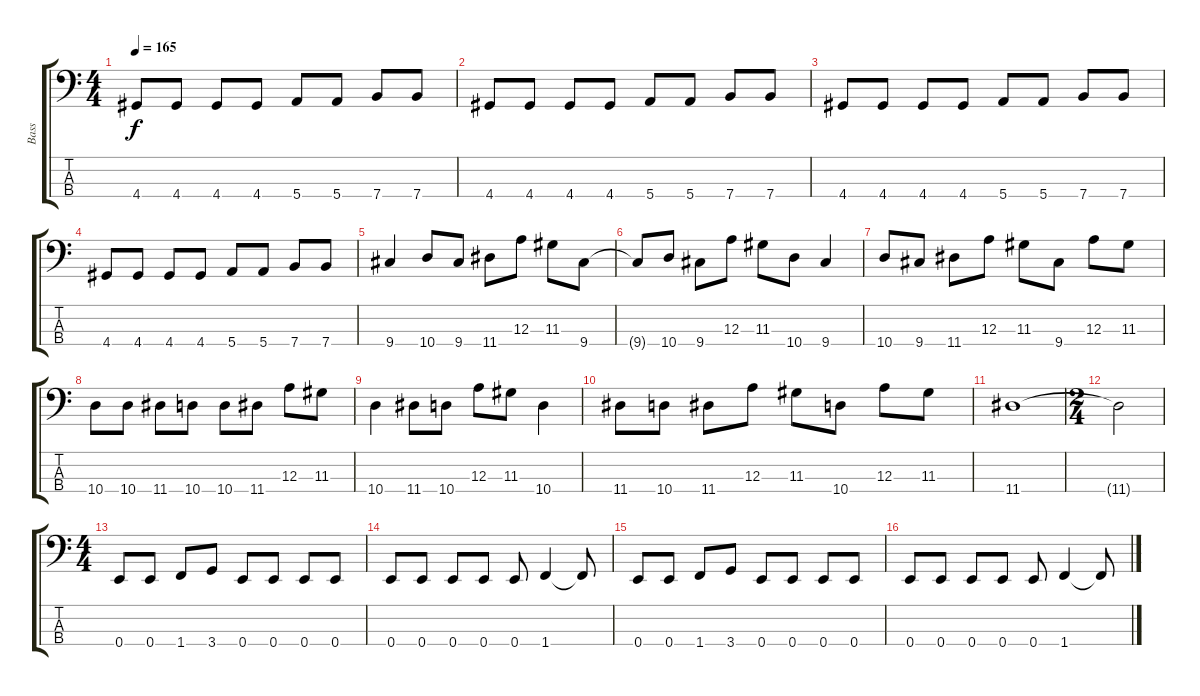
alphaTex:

\track ("Bass" "Bass") {instrument slapbass1}
\staff {score tabs}
\tuning (G2 D2 A1 E1) {hide}
\ts (4 4)
\tempo 165
\clef f4
\ks c
4.4.8{dy f} 4.4.8 4.4.8 4.4.8 5.4.8 5.4.8 7.4.8 7.4.8 |
4.4.8 4.4.8 4.4.8 4.4.8 5.4.8 5.4.8 7.4.8 7.4.8 |
4.4.8 4.4.8 4.4.8 4.4.8 5.4.8 5.4.8 7.4.8 7.4.8 |
4.4.8 4.4.8 4.4.8 4.4.8 5.4.8 5.4.8 7.4.8 7.4.8 |
9.4.4 10.4.8 9.4.8 11.4.8 12.3.8 11.3.8 9.4.8 |
9.4{t}.8 10.4.8 9.4.8 12.3.8 11.3.8 10.4.8 9.4.4 |
10.4.8 9.4.8 11.4.8 12.3.8 11.3.8 9.4.8 12.3.8 11.3.8 |
10.4.8 10.4.8 11.4.8 10.4.8 10.4.8 11.4.8 12.3.8 11.3.8 |
10.4.4 11.4.8 10.4.8 12.3.8 11.3.8 10.4.4 |
11.4.8 10.4.8 11.4.8 12.3.8 11.3.8 10.4.8 12.3.8 11.3.8 |
11.4.1 |
\ts (2 4)
11.4{t}.2 |
\ts (4 4)
0.4.8 0.4.8 1.4.8 3.4.8 0.4.8 0.4.8 0.4.8 0.4.8 |
0.4.8 0.4.8 0.4.8 0.4.8 0.4.8 1.4.4 1.4{t}.8 |
0.4.8 0.4.8 1.4.8 3.4.8 0.4.8 0.4.8 0.4.8 0.4.8 |
0.4.8 0.4.8 0.4.8 0.4.8 0.4.8 1.4.4 1.4{t}.8
